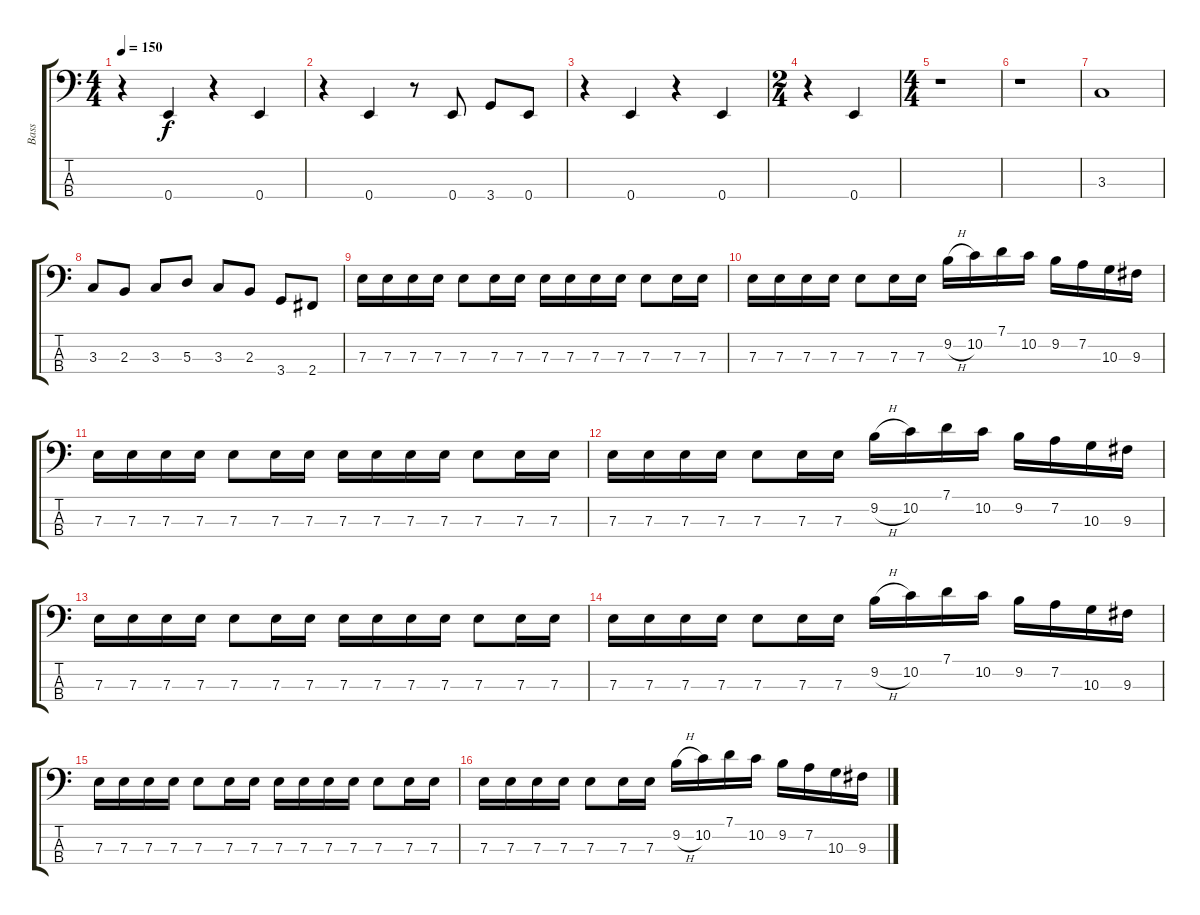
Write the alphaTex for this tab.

\track ("Bass" "Bass") {instrument electricbasspick}
\staff {score tabs}
\tuning (G2 D2 A1 E1) {hide}
\ts (4 4)
\tempo 150
\clef f4
\ks c
r.4{dy f} 0.4.4 r.4 0.4.4 |
r.4 0.4.4 r.8 0.4.8 3.4.8 0.4.8 |
r.4 0.4.4 r.4 0.4.4 |
\ts (2 4)
r.4 0.4.4 |
\ts (4 4)
r.1 |
r.1 |
3.3.1 |
3.3.8 2.3.8 3.3.8 5.3.8 3.3.8 2.3.8 3.4.8 2.4.8 |
7.3.16 7.3.16 7.3.16 7.3.16 7.3.8 7.3.16 7.3.16 7.3.16 7.3.16 7.3.16 7.3.16 7.3.8 7.3.16 7.3.16 |
7.3.16 7.3.16 7.3.16 7.3.16 7.3.8 7.3.16 7.3.16 9.2{h}.16 10.2.16 7.1.16 10.2.16 9.2.16 7.2.16 10.3.16 9.3.16 |
7.3.16 7.3.16 7.3.16 7.3.16 7.3.8 7.3.16 7.3.16 7.3.16 7.3.16 7.3.16 7.3.16 7.3.8 7.3.16 7.3.16 |
7.3.16 7.3.16 7.3.16 7.3.16 7.3.8 7.3.16 7.3.16 9.2{h}.16 10.2.16 7.1.16 10.2.16 9.2.16 7.2.16 10.3.16 9.3.16 |
7.3.16 7.3.16 7.3.16 7.3.16 7.3.8 7.3.16 7.3.16 7.3.16 7.3.16 7.3.16 7.3.16 7.3.8 7.3.16 7.3.16 |
7.3.16 7.3.16 7.3.16 7.3.16 7.3.8 7.3.16 7.3.16 9.2{h}.16 10.2.16 7.1.16 10.2.16 9.2.16 7.2.16 10.3.16 9.3.16 |
7.3.16 7.3.16 7.3.16 7.3.16 7.3.8 7.3.16 7.3.16 7.3.16 7.3.16 7.3.16 7.3.16 7.3.8 7.3.16 7.3.16 |
7.3.16 7.3.16 7.3.16 7.3.16 7.3.8 7.3.16 7.3.16 9.2{h}.16 10.2.16 7.1.16 10.2.16 9.2.16 7.2.16 10.3.16 9.3.16
